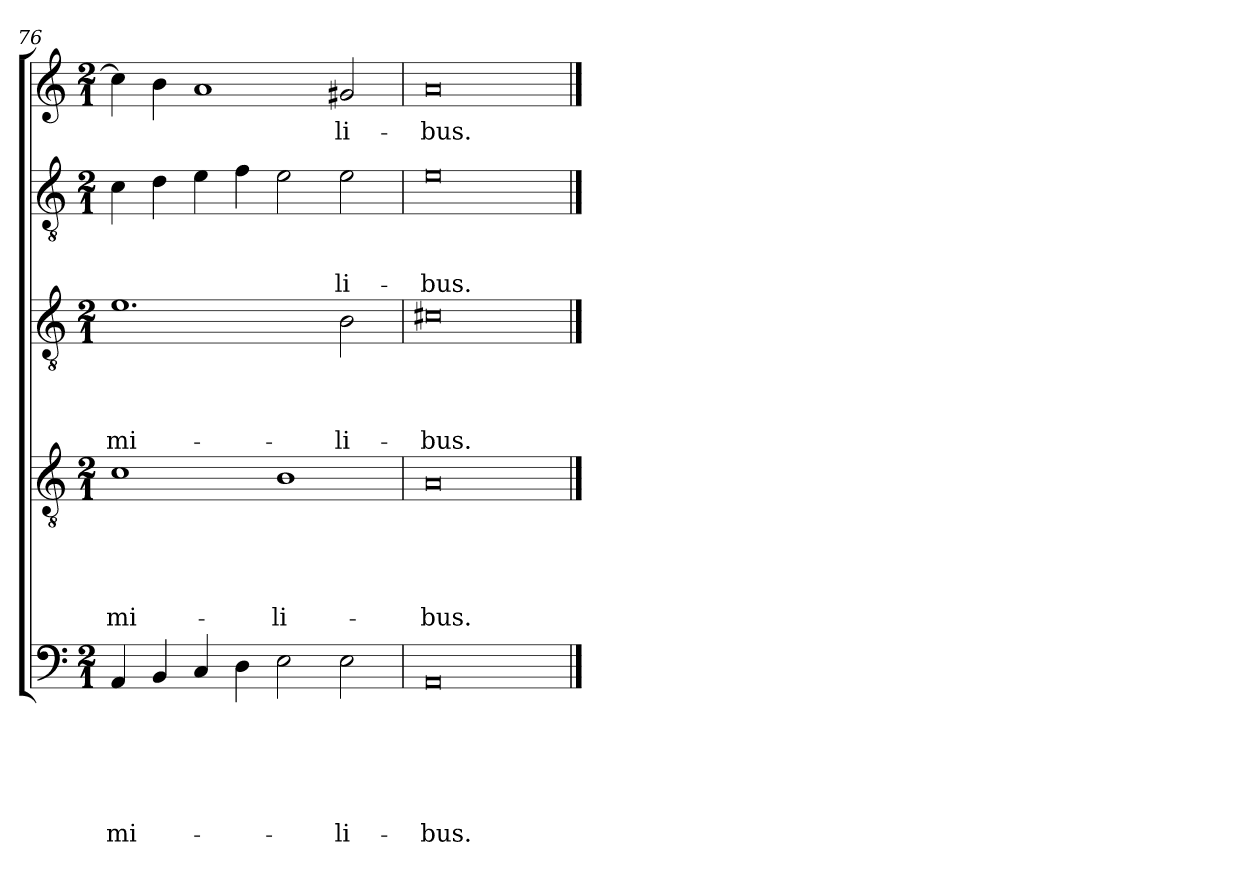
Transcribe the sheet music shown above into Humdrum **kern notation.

**kern	**text	**text	**text	**text	**text	**text	**kern	**text	**text	**text	**text	**text	**kern	**text	**text	**text	**text	**kern	**text	**text	**text	**kern	**text
*part5	*part5	*part5	*part5	*part5	*part5	*part5	*part4	*part4	*part4	*part4	*part4	*part4	*part3	*part3	*part3	*part3	*part3	*part2	*part2	*part2	*part2	*part1	*part1
*staff5	*staff5	*staff5	*staff5	*staff5	*staff5	*staff5	*staff4	*staff4	*staff4	*staff4	*staff4	*staff4	*staff3	*staff3	*staff3	*staff3	*staff3	*staff2	*staff2	*staff2	*staff2	*staff1	*staff1
*clefF4	*	*	*	*	*	*	*clefGv2	*	*	*	*	*	*clefGv2	*	*	*	*	*clefGv2	*	*	*	*clefG2	*
*k[]	*	*	*	*	*	*	*k[]	*	*	*	*	*	*k[]	*	*	*	*	*k[]	*	*	*	*k[]	*
*C:	*	*	*	*	*	*	*C:	*	*	*	*	*	*C:	*	*	*	*	*C:	*	*	*	*C:	*
*M2/1	*	*	*	*	*	*	*M2/1	*	*	*	*	*	*M2/1	*	*	*	*	*M2/1	*	*	*	*M2/1	*
=76	=76	=76	=76	=76	=76	=76	=76	=76	=76	=76	=76	=76	=76	=76	=76	=76	=76	=76	=76	=76	=76	=76	=76
!	!	!	!	!	!	!LO:LY:b	!	!	!	!	!	!LO:LY:b	!	!	!	!	!LO:LY:b	!	!	!	!	!	!
4AA/	.	.	.	.	.	mi-	1c	.	.	.	.	mi-	1.e	.	.	.	mi-	4c\	.	.	.	4cc\]	.
4BB/	.	.	.	.	.	.	.	.	.	.	.	.	.	.	.	.	.	4d\	.	.	.	4b\	.
4C/	.	.	.	.	.	.	.	.	.	.	.	.	.	.	.	.	.	4e\	.	.	.	1a	.
4D\	.	.	.	.	.	.	.	.	.	.	.	.	.	.	.	.	.	4f\	.	.	.	.	.
!	!	!	!	!	!	!	!	!	!	!	!	!LO:LY:b	!	!	!	!	!	!	!	!	!	!	!
2E\	.	.	.	.	.	.	1B	.	.	.	.	-li-	.	.	.	.	.	2e\	.	.	.	.	.
!	!	!	!	!	!	!LO:LY:b	!	!	!	!	!	!	!	!	!	!	!LO:LY:b	!	!	!	!LO:LY:b	!	!LO:LY:b
2E\	.	.	.	.	.	-li-	.	.	.	.	.	.	2B\	.	.	.	-li-	2e\	.	.	-li-	2g#X/	-li-
=77	=77	=77	=77	=77	=77	=77	=77	=77	=77	=77	=77	=77	=77	=77	=77	=77	=77	=77	=77	=77	=77	=77	=77
!	!	!	!	!	!	!LO:LY:b	!	!	!	!	!	!LO:LY:b	!	!	!	!	!LO:LY:b	!	!	!	!LO:LY:b	!	!LO:LY:b
0AA	.	.	.	.	.	-bus.	0A	.	.	.	.	-bus.	0c#X	.	.	.	-bus.	0e	.	.	-bus.	0a	-bus.
==	==	==	==	==	==	==	==	==	==	==	==	==	==	==	==	==	==	==	==	==	==	==	==
*-	*-	*-	*-	*-	*-	*-	*-	*-	*-	*-	*-	*-	*-	*-	*-	*-	*-	*-	*-	*-	*-	*-	*-
